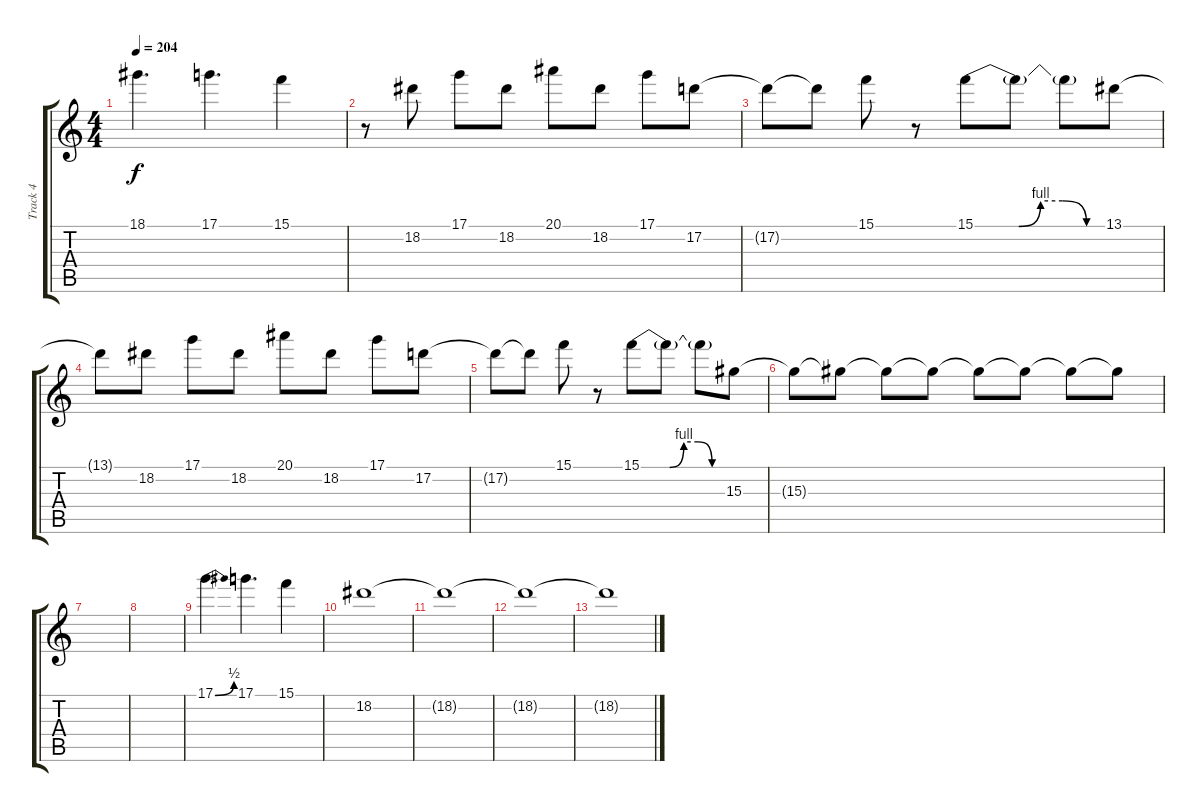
\track ("Track 4" "Track 4") {instrument distortionguitar}
\staff {score tabs}
\tuning (D4 A3 F3 C3 G2 C2) {hide}
\ts (4 4)
\tempo 204
\clef g2
\ks c
18.1.4{d dy f} 17.1.4{d} 15.1.4 |
r.8 18.2.8 17.1.8 18.2.8 20.1.8 18.2.8 17.1.8 17.2.8 |
17.2{t}.8 17.2{t}.8 15.1.8 r.8 15.1{be (custom 0 0 20 0 30 4 40 4 51 0 60 0)}.8 15.1{t}.8 15.1{t}.8 13.1.8 |
13.1{t}.8 18.2.8 17.1.8 18.2.8 20.1.8 18.2.8 17.1.8 17.2.8 |
17.2{t}.8 17.2{t}.8 15.1.8 r.8 15.1{be (custom 0 0 20 0 30 4 40 4 50 0 60 0)}.8 15.1{t}.8 15.1{t}.8 15.3.8 |
15.3{t}.8 15.3{t}.8 15.3{t}.8 15.3{t}.8 15.3{t}.8 15.3{t}.8 15.3{t}.8 15.3{t}.8 |
|
|
17.1{be (bend 0 0 60 2)}.4{d} 17.1.4{d} 15.1.4 |
18.2.1 |
18.2{t}.1 |
18.2{t}.1 |
18.2{t}.1
